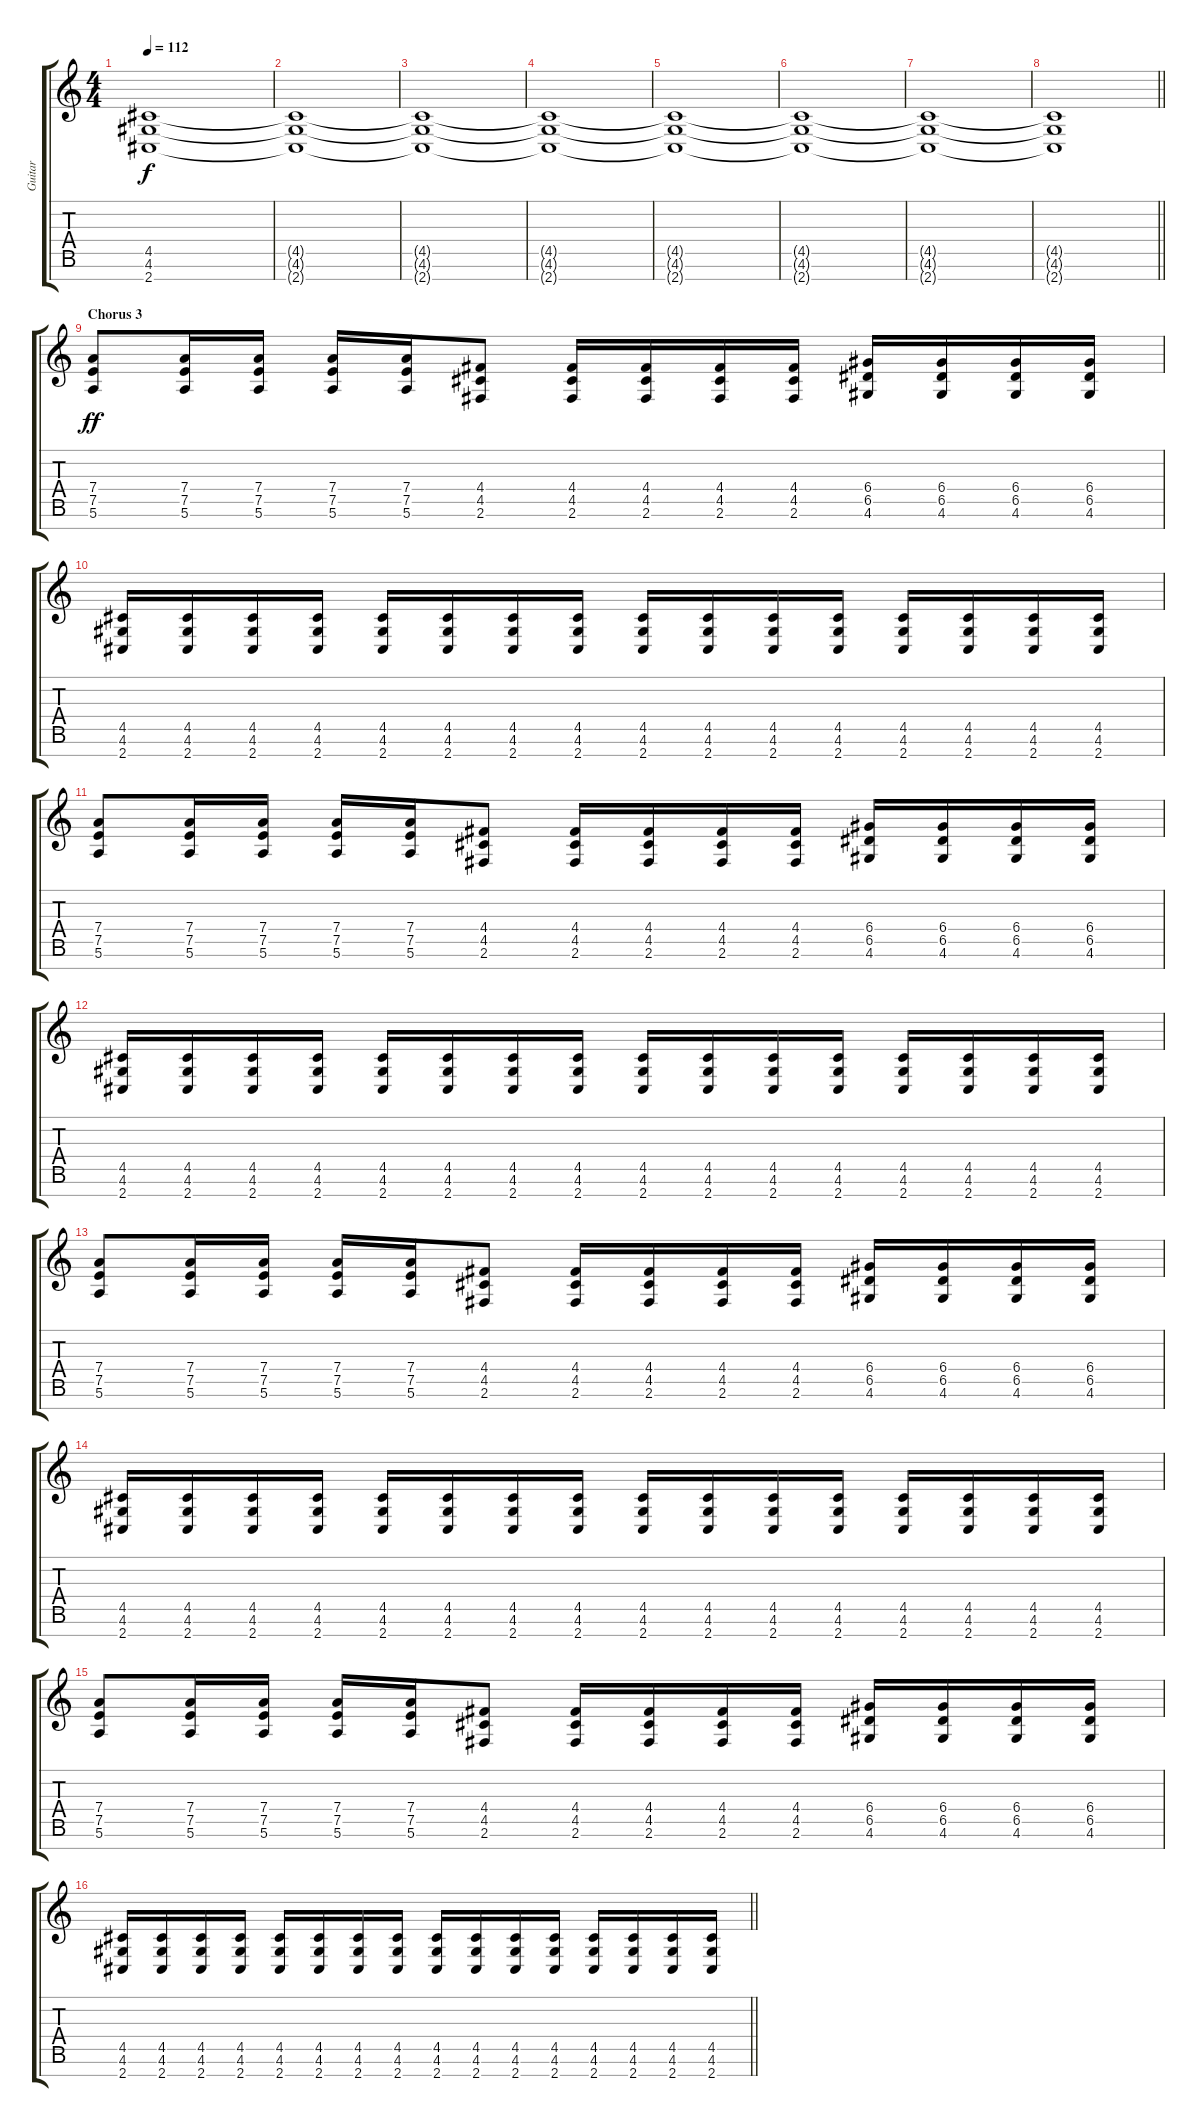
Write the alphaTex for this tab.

\track ("Guitar" "Guitar") {instrument distortionguitar}
\staff {score tabs}
\tuning (E4 B3 G3 D3 A2 E2 B1) {hide}
\ts (4 4)
\tempo 112
\clef g2
\ks c
(4.5{t} 4.6{t} 2.7{t}).1{dy f volume 7} |
(4.5{t} 4.6{t} 2.7{t}).1 |
(4.5{t} 4.6{t} 2.7{t}).1 |
(4.5{t} 4.6{t} 2.7{t}).1 |
(4.5{t} 4.6{t} 2.7{t}).1 |
(4.5{t} 4.6{t} 2.7{t}).1 |
(4.5{t} 4.6{t} 2.7{t}).1 |
\barLineRight lightlight
(4.5{t} 4.6{t} 2.7{t}).1 |
\section ("" "Chorus 3")
(7.4 7.5 5.6).8{dy ff volume 13} (7.4 7.5 5.6).16 (7.4 7.5 5.6).16 (7.4 7.5 5.6).16 (7.4 7.5 5.6).16 (4.4 4.5 2.6).8 (4.4 4.5 2.6).16 (4.4 4.5 2.6).16 (4.4 4.5 2.6).16 (4.4 4.5 2.6).16 (6.4 6.5 4.6).16 (6.4 6.5 4.6).16 (6.4 6.5 4.6).16 (6.4 6.5 4.6).16 |
(4.5 4.6 2.7).16 (4.5 4.6 2.7).16 (4.5 4.6 2.7).16 (4.5 4.6 2.7).16 (4.5 4.6 2.7).16 (4.5 4.6 2.7).16 (4.5 4.6 2.7).16 (4.5 4.6 2.7).16 (4.5 4.6 2.7).16 (4.5 4.6 2.7).16 (4.5 4.6 2.7).16 (4.5 4.6 2.7).16 (4.5 4.6 2.7).16 (4.5 4.6 2.7).16 (4.5 4.6 2.7).16 (4.5 4.6 2.7).16 |
(7.4 7.5 5.6).8 (7.4 7.5 5.6).16 (7.4 7.5 5.6).16 (7.4 7.5 5.6).16 (7.4 7.5 5.6).16 (4.4 4.5 2.6).8 (4.4 4.5 2.6).16 (4.4 4.5 2.6).16 (4.4 4.5 2.6).16 (4.4 4.5 2.6).16 (6.4 6.5 4.6).16 (6.4 6.5 4.6).16 (6.4 6.5 4.6).16 (6.4 6.5 4.6).16 |
(4.5 4.6 2.7).16 (4.5 4.6 2.7).16 (4.5 4.6 2.7).16 (4.5 4.6 2.7).16 (4.5 4.6 2.7).16 (4.5 4.6 2.7).16 (4.5 4.6 2.7).16 (4.5 4.6 2.7).16 (4.5 4.6 2.7).16 (4.5 4.6 2.7).16 (4.5 4.6 2.7).16 (4.5 4.6 2.7).16 (4.5 4.6 2.7).16 (4.5 4.6 2.7).16 (4.5 4.6 2.7).16 (4.5 4.6 2.7).16 |
(7.4 7.5 5.6).8 (7.4 7.5 5.6).16 (7.4 7.5 5.6).16 (7.4 7.5 5.6).16 (7.4 7.5 5.6).16 (4.4 4.5 2.6).8 (4.4 4.5 2.6).16 (4.4 4.5 2.6).16 (4.4 4.5 2.6).16 (4.4 4.5 2.6).16 (6.4 6.5 4.6).16 (6.4 6.5 4.6).16 (6.4 6.5 4.6).16 (6.4 6.5 4.6).16 |
(4.5 4.6 2.7).16 (4.5 4.6 2.7).16 (4.5 4.6 2.7).16 (4.5 4.6 2.7).16 (4.5 4.6 2.7).16 (4.5 4.6 2.7).16 (4.5 4.6 2.7).16 (4.5 4.6 2.7).16 (4.5 4.6 2.7).16 (4.5 4.6 2.7).16 (4.5 4.6 2.7).16 (4.5 4.6 2.7).16 (4.5 4.6 2.7).16 (4.5 4.6 2.7).16 (4.5 4.6 2.7).16 (4.5 4.6 2.7).16 |
(7.4 7.5 5.6).8 (7.4 7.5 5.6).16 (7.4 7.5 5.6).16 (7.4 7.5 5.6).16 (7.4 7.5 5.6).16 (4.4 4.5 2.6).8 (4.4 4.5 2.6).16 (4.4 4.5 2.6).16 (4.4 4.5 2.6).16 (4.4 4.5 2.6).16 (6.4 6.5 4.6).16 (6.4 6.5 4.6).16 (6.4 6.5 4.6).16 (6.4 6.5 4.6).16 |
\barLineRight lightlight
(4.5 4.6 2.7).16 (4.5 4.6 2.7).16 (4.5 4.6 2.7).16 (4.5 4.6 2.7).16 (4.5 4.6 2.7).16 (4.5 4.6 2.7).16 (4.5 4.6 2.7).16 (4.5 4.6 2.7).16 (4.5 4.6 2.7).16 (4.5 4.6 2.7).16 (4.5 4.6 2.7).16 (4.5 4.6 2.7).16 (4.5 4.6 2.7).16 (4.5 4.6 2.7).16 (4.5 4.6 2.7).16 (4.5 4.6 2.7).16
